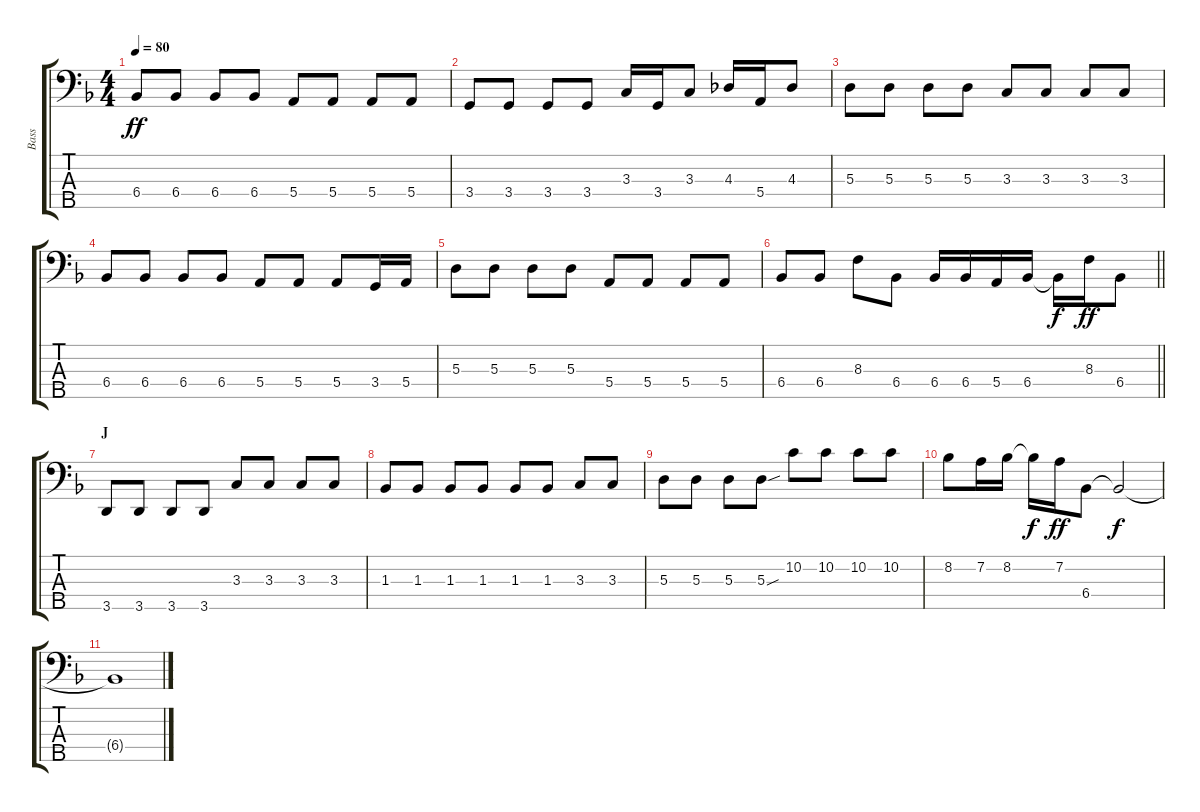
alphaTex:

\track ("Bass" "Bass") {instrument electricbassfinger}
\staff {score tabs}
\tuning (G2 D2 A1 E1 B0) {hide}
\ts (4 4)
\tempo 80
\clef f4
\ks f
6.4.8{dy ff} 6.4.8 6.4.8 6.4.8 5.4.8 5.4.8 5.4.8 5.4.8 |
3.4.8 3.4.8 3.4.8 3.4.8 3.3.16 3.4.16 3.3.8 4.3.16 5.4.16 4.3.8 |
5.3.8 5.3.8 5.3.8 5.3.8 3.3.8 3.3.8 3.3.8 3.3.8 |
6.4.8 6.4.8 6.4.8 6.4.8 5.4.8 5.4.8 5.4.8 3.4.16 5.4.16 |
5.3.8 5.3.8 5.3.8 5.3.8 5.4.8 5.4.8 5.4.8 5.4.8 |
\barLineRight lightlight
6.4.8 6.4.8 8.3.8 6.4.8 6.4.16 6.4.16 5.4.16 6.4.16 6.4{t}.16{dy f} 8.3.16{dy ff} 6.4.8 |
\section ("" "J")
3.5.8 3.5.8 3.5.8 3.5.8 3.3.8 3.3.8 3.3.8 3.3.8 |
1.3.8 1.3.8 1.3.8 1.3.8 1.3.8 1.3.8 3.3.8 3.3.8 |
5.3.8 5.3.8 5.3.8 5.3{sou}.8 10.2.8 10.2.8 10.2.8 10.2.8 |
8.2.8 7.2.16 8.2.16 8.2{t}.16{dy f} 7.2.16{dy ff} 6.4.8 6.4{t}.2{dy f} |
6.4{t}.1
